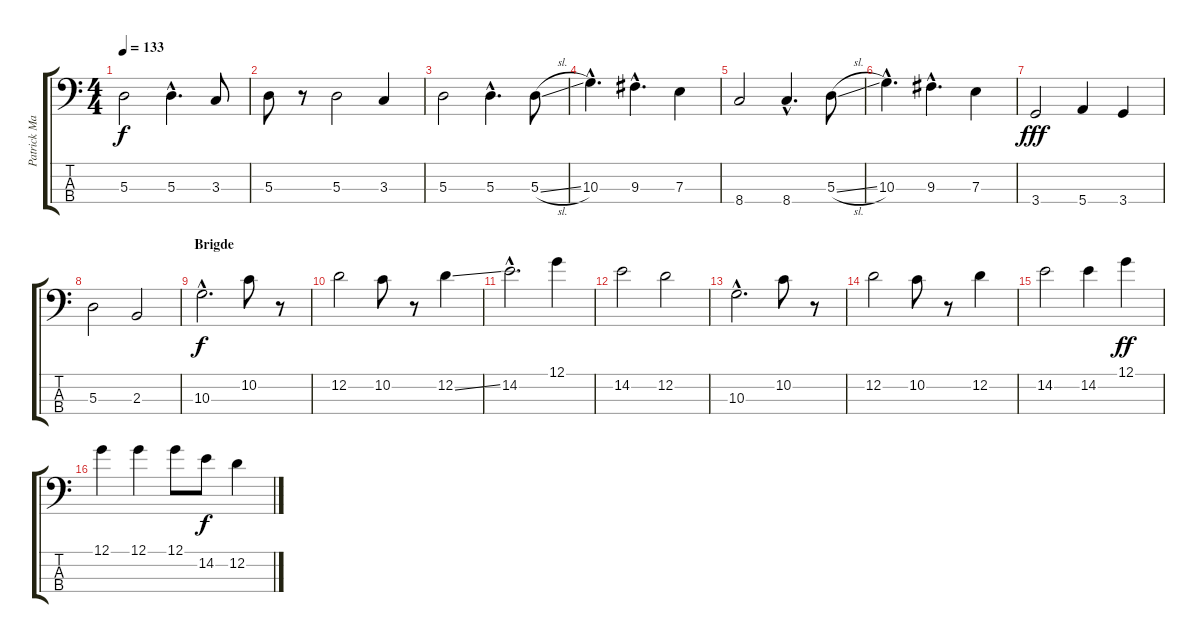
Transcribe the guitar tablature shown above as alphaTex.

\track ("Patrick Matthews" "Patrick Ma") {instrument electricbassfinger}
\staff {score tabs}
\tuning (G2 D2 A1 E1) {hide}
\ts (4 4)
\tempo 133
\clef f4
\ks c
5.3.2{dy f} 5.3{hac}.4{d} 3.3.8 |
5.3.8 r.8 5.3.2 3.3.4 |
5.3.2 5.3{hac}.4{d} 5.3{sl}.8 |
10.3{hac}.4{d} 9.3{hac}.4{d} 7.3.4 |
8.4.2 8.4{hac}.4{d} 5.3{sl}.8 |
10.3{hac}.4{d} 9.3{hac}.4{d} 7.3.4 |
3.4.2{dy fff} 5.4.4 3.4.4 |
5.3.2 2.3.2 |
\section ("" "Brigde")
10.3{hac}.2{d dy f} 10.2.8 r.8 |
12.2.2 10.2.8 r.8 12.2{ss}.4 |
14.2{hac}.2{d} 12.1.4 |
14.2.2 12.2.2 |
10.3{hac}.2{d} 10.2.8 r.8 |
12.2.2 10.2.8 r.8 12.2.4 |
14.2.2 14.2.4 12.1.4{dy ff} |
12.1.4 12.1.4 12.1.8 14.2.8{dy f} 12.2.4
